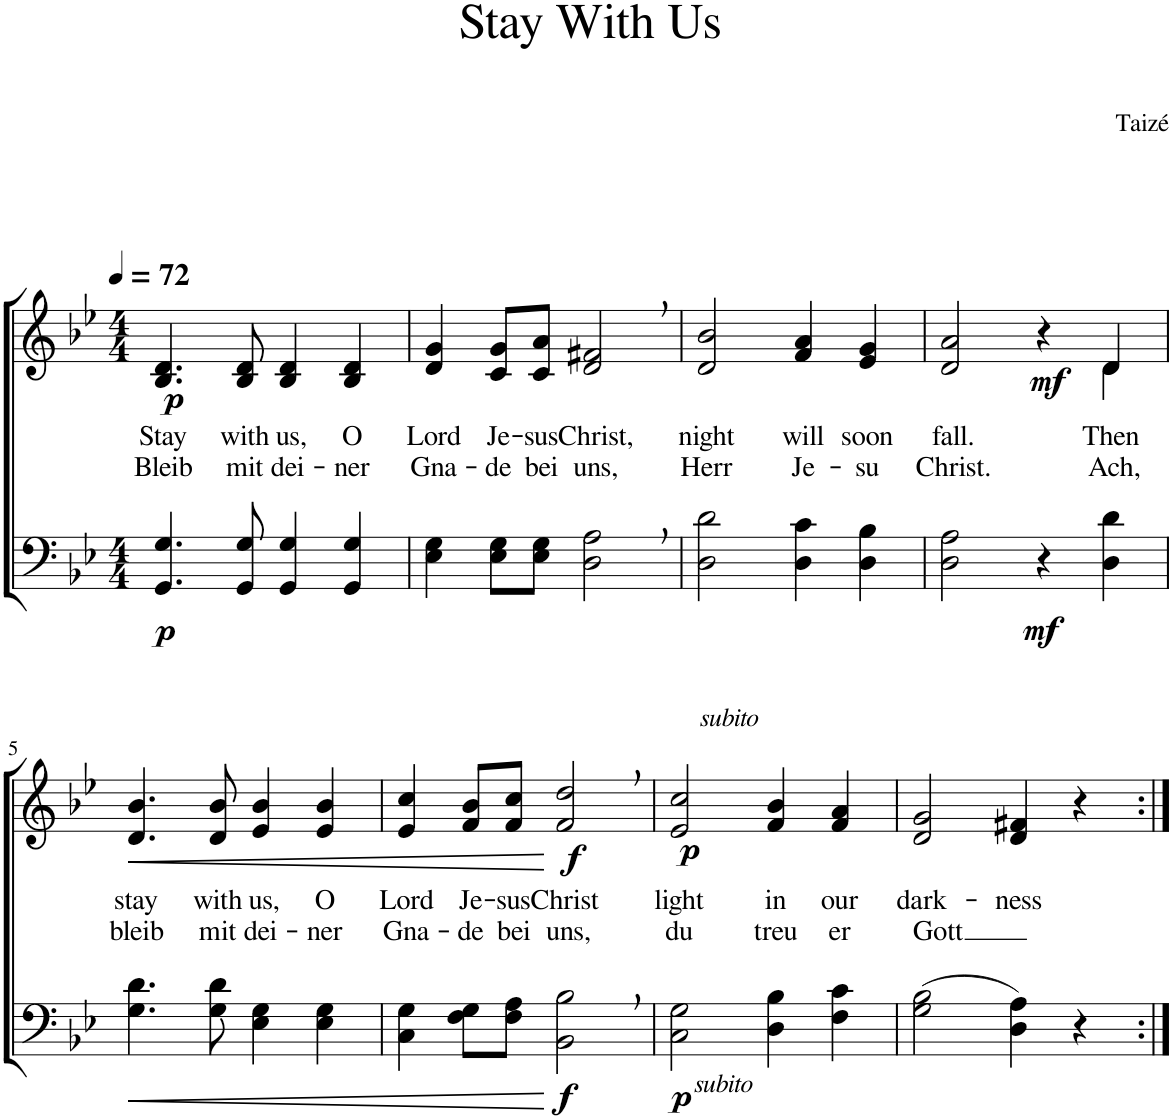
**kern	**dynam	**kern	**text	**text	**dynam
*part2	*part2	*part1	*part1	*part1	*part1
*staff2	*staff2	*staff1	*staff1	*staff1	*staff1
*I"Tenor/Bass	*	*I"Soprano/Alto	*	*	*
*clefF4	*	*clefG2	*	*	*
*k[b-e-]	*	*k[b-e-]	*	*	*
*M4/4	*	*M4/4	*	*	*
*MM72	*	*MM72	*	*	*
=1	=1	=1	=1	=1	=1
!	!LO:DY:b	!	!LO:LY:b	!LO:LY:b	!LO:DY:b
4.GG/ 4.G/	p	4.B-/ 4.d/	Stay	Bleib	p
!	!	!	!LO:LY:b	!LO:LY:b	!
8GG/ 8G/	.	8B-/ 8d/	with	mit	.
!	!	!	!LO:LY:b	!LO:LY:b	!
4GG/ 4G/	.	4B-/ 4d/	us,	dei-	.
!	!	!	!LO:LY:b	!LO:LY:b	!
4GG/ 4G/	.	4B-/ 4d/	O	-ner	.
=2	=2	=2	=2	=2	=2
!	!	!	!LO:LY:b	!LO:LY:b	!
4E-\ 4G\	.	4d/ 4g/	Lord	Gna-	.
!	!	!	!LO:LY:b	!LO:LY:b	!
8E-\ 8G\L	.	8c/ 8g/L	Je-	-de	.
!	!	!	!LO:LY:b	!LO:LY:b	!
8E-\ 8G\J	.	8c/ 8a/J	-sus	bei	.
!	!	!	!LO:LY:b	!LO:LY:b	!
2D\, 2A\,	.	2d/, 2f#X/,	Christ,	uns,	.
=3	=3	=3	=3	=3	=3
!	!	!	!LO:LY:b	!LO:LY:b	!
2D\ 2d\	.	2d/ 2b-/	night	Herr	.
!	!	!	!LO:LY:b	!LO:LY:b	!
4D\ 4c\	.	4f/ 4a/	will	Je-	.
!	!	!	!LO:LY:b	!LO:LY:b	!
4D\ 4B-\	.	4e-/ 4g/	soon	-su	.
=4	=4	=4	=4	=4	=4
!	!	!	!LO:LY:b	!LO:LY:b	!
*	*	*^	*	*	*
2D\ 2A\	.	2d/ 2a/	2.ryy	fall.	Christ.	.
!	!LO:DY:b	!	!	!	!	!LO:DY:b
4r	mf	4r	.	.	.	mf
!	!	!	!	!LO:LY:b	!LO:LY:b	!
4D\ 4d\	.	4d/	4d\	Then	Ach,	.
!!LO:LB:g=z
=5	=5	=5	=5	=5	=5	=5
!	!LO:HP:b	!	!	!LO:LY:b	!LO:LY:b	!LO:HP:b
*	*	*v	*v	*	*	*
4.G\ 4.d\	<	4.d/ 4.b-/	stay	bleib	<
!	!	!	!LO:LY:b	!LO:LY:b	!
8G\ 8d\	.	8d/ 8b-/	with	mit	.
!	!	!	!LO:LY:b	!LO:LY:b	!
4E-\ 4G\	.	4e-/ 4b-/	us,	dei-	.
!	!	!	!LO:LY:b	!LO:LY:b	!
4E-\ 4G\	.	4e-/ 4b-/	O	-ner	.
=6	=6	=6	=6	=6	=6
!	!	!	!LO:LY:b	!LO:LY:b	!
4C\ 4G\	.	4e-/ 4cc/	Lord	Gna-	.
!	!	!	!LO:LY:b	!LO:LY:b	!
8F\ 8G\L	.	8f/ 8b-/L	Je-	-de	.
!	!	!	!LO:LY:b	!LO:LY:b	!
8F\ 8A\J	.	8f/ 8cc/J	-sus	bei	.
!	!LO:DY:n=1:b	!	!LO:LY:b	!LO:LY:b	!LO:DY:n=1:b
2BB-\, 2B-\,	[ f	2f/, 2dd/,	Christ	uns,	[ f
=7	=7	=7	=7	=7	=7
!	!	!LO:TX:a:i:t=subito	!	!	!
!LO:TX:b:i:t=subito	!	!	!	!	!
!	!LO:DY:b	!	!LO:LY:b	!LO:LY:b	!LO:DY:b
2C\ 2G\	p	2e-/ 2cc/	light	du	p
!	!	!	!LO:LY:b	!LO:LY:b	!
4D\ 4B-\	.	4f/ 4b-/	in	treu	.
!	!	!	!LO:LY:b	!LO:LY:b	!
4F\ 4c\	.	4f/ 4a/	our	er	.
=8	=8	=8	=8	=8	=8
!	!	!	!LO:LY:b	!LO:LY:b	!
(2G\ 2B-\	.	2d/ 2g/	dark-	Gott	.
!	!	!	!LO:LY:b	!	!
4D\ 4A\)	.	4d/ 4f#X/	-ness	.	.
4r	.	4r	.	.	.
=:|!	=:|!	=:|!	=:|!	=:|!	=:|!
*-	*-	*-	*-	*-	*-
